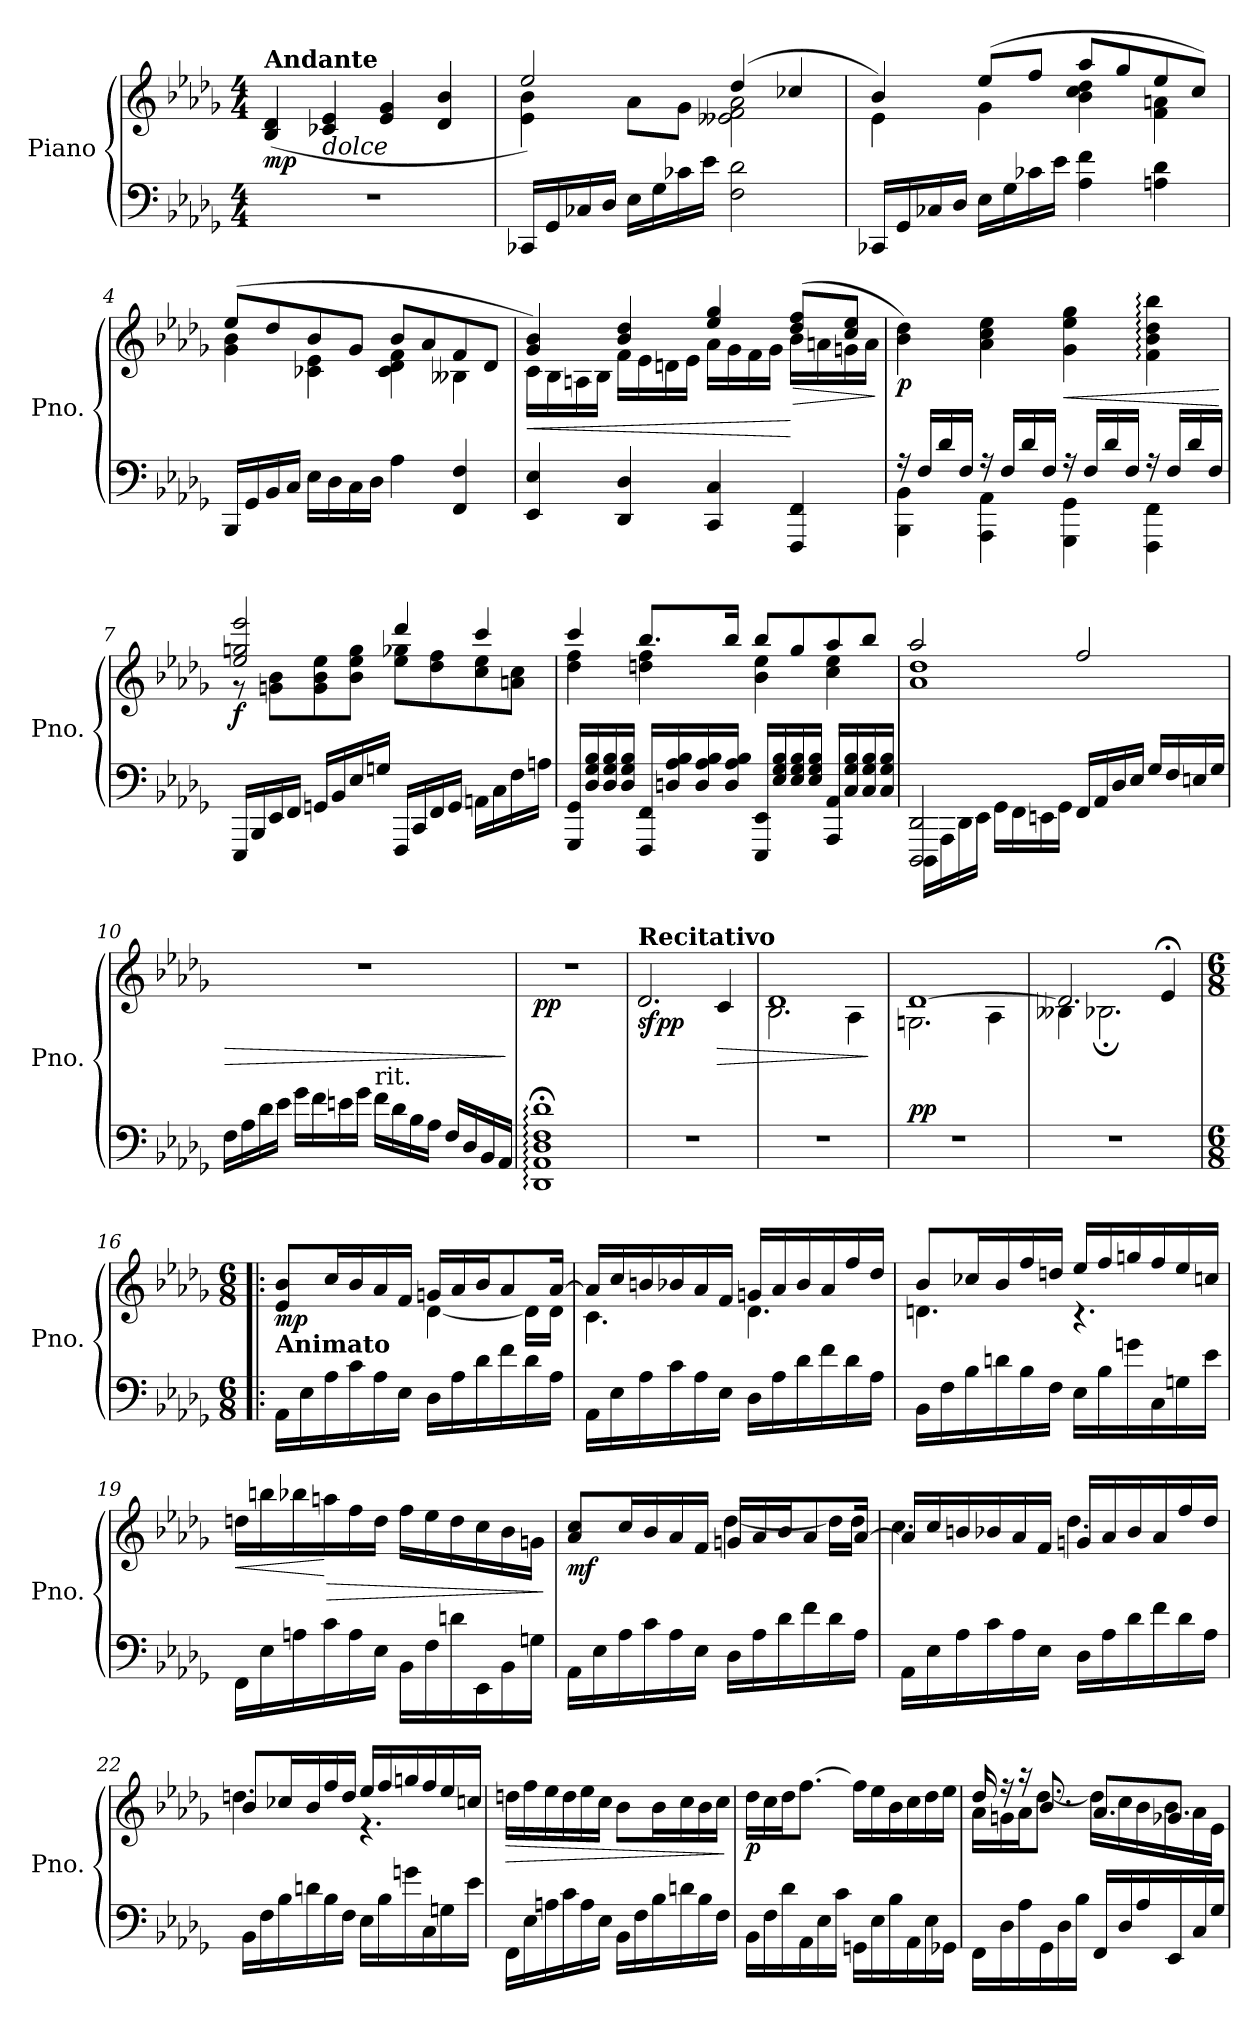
**kern	**kern	**dynam
*part1	*part1	*part1
*staff2	*staff1	*staff1/2
*I"Piano	*	*
*I'Pno.	*	*
*clefF4	*clefG2	*
*k[b-e-a-d-g-]	*k[b-e-a-d-g-]	*
*M4/4	*M4/4	*
*MM55	*MM55	*
=1	=1	=1
!	!LO:TX:a:B:t=Andante	!
!	!	!LO:DY:b
1r	(4B-/ 4d-/	mp
!	!LO:TX:b:i:t=dolce	!
.	4c-X/ 4e-/	.
.	4e-/ 4g-/	.
.	4d-/ 4b-/	.
=2	=2	=2
*	*^	*
16CC-X/LL	2ee-/)	4e-\ 4b-\	.
16GG-/	.	.	.
16C-X/	.	.	.
16D-/JJ	.	.	.
16E-\LL	.	8a-\L	.
16G-\	.	.	.
16c-X\	.	8g-\J	.
16e-\JJ	.	.	.
2F\ 2d-\	(4dd-/	2e--X\ 2f\ 2a-\	.
.	4cc-X/	.	.
=3	=3	=3	=3
16CC-X/LL	4b-/)	4e-\	.
16GG-/	.	.	.
16C-X/	.	.	.
16D-/JJ	.	.	.
16E-\LL	(8ee-/L	4g-\	.
16G-\	.	.	.
16c-X\	8ff/J	.	.
16e-\JJ	.	.	.
4A-\ 4f\	8aa-/L	4b-\ 4cc\ 4dd-\	.
.	8gg-/	.	.
4An\ 4d-\	8ee-/	4f\ 4an\	.
.	8cc/J)	.	.
!!LO:LB:g=z	!!
=4	=4	=4	=4
16BBB-/LL	(8ee-/L	4g-\ 4b-\	.
16GG-/	.	.	.
16BB-/	8dd-/	.	.
16C/JJ	.	.	.
16E-\LL	8b-/	4c-X\ 4e-\	.
16D-\	.	.	.
16C\	8g-/J	.	.
16D-\JJ	.	.	.
4A-\	8b-/L	4c-\ 4d-\ 4f\	.
.	8a-/	.	.
4FF/ 4F/	8f/	4B--X\	.
.	8d-/J	.	.
=5	=5	=5	=5
!	!	!	!LO:HP:b
4EE-/ 4E-/	4g-/ 4b-/)	16c\LL	<
.	.	16B-\	.
.	.	16An\	.
.	.	16B-\JJ	.
4DD-/ 4D-/	4b-/ 4dd-/	16f\LL	.
.	.	16e-\	.
.	.	16dn\	.
.	.	16e-\JJ	.
4CC/ 4C/	4ee-/ 4gg-/	16a-\LL	.
.	.	16g-\	.
.	.	16f\	.
.	.	16g-\JJ	.
!	!	!	!LO:HP:n=1:b
4FFF/ 4FF/	(8dd-/ 8ff/L	16b-\LL	[ >
.	.	16an\	.
.	8cc/ 8ee-/J	16gn\	.
.	.	16a\JJ	.
*	*v	*v	*
.	.	]
!!LO:LB:g=z
=6	=6	=6
*^	*	*
!	!	!	!LO:DY:b
16r	4BBB-\ 4BB-\	4b-\ 4dd-\)	p
16F/LL	.	.	.
16d-/	.	.	.
16F/JJ	.	.	.
16r	4AAA-\ 4AA-\	4a-\ 4cc\ 4ee-\	.
16F/LL	.	.	.
16d-/	.	.	.
16F/JJ	.	.	.
!	!	!	!LO:HP:b
16r	4GGG-\ 4GG-\	4g-\ 4ee-\ 4gg-\	<
16F/LL	.	.	.
16d-/	.	.	.
16F/JJ	.	.	.
16r	4FFF\ 4FF\	4f\: 4b-\: 4dd-\: 4bb-\:	.
16F/LL	.	.	.
16d-/	.	.	.
16F/JJ	.	.	.
*v	*v	*	*
.	.	[
=7	=7	=7
*	*^	*
!	!	!	!LO:DY:b
16EEE-/LL	2ee-/ 2ggn/ 2eee-/	8r	f
16BBB-/	.	.	.
16EE-/	.	8gn\ 8b-\L	.
16FF/JJ	.	.	.
16GGn/LL	.	8g\ 8b-\ 8ee-\	.
16BB-/	.	.	.
16E-/	.	8b-\ 8ee-\ 8gg\J	.
16Gn/JJ	.	.	.
16FFF/LL	4ddd-/	8ee-\ 8gg-X\L	.
16CC/	.	.	.
16FF/	.	8dd-\ 8ff\	.
16GG/JJ	.	.	.
16AAn\LL	4ccc/	8cc\ 8ee-\	.
16C\	.	.	.
16F\	.	8an\ 8cc\J	.
16An\JJ	.	.	.
!!LO:LB:g=z	!!
=8	=8	=8	=8
16GGG-/ 16GG-/LL	4ccc/	4dd-\ 4ff\	.
16D-/ 16G-/ 16B-/	.	.	.
16D-/ 16G-/ 16B-/	.	.	.
16D-/ 16G-/ 16B-/JJ	.	.	.
16FFF/ 16FF/LL	8.bb-/L	4ddn\ 4ff\	.
16Dn/ 16A-/ 16B-/	.	.	.
16D/ 16A-/ 16B-/	.	.	.
16D/ 16A-/ 16B-/JJ	16bb-/Jk	.	.
16EEE-/ 16EE-/LL	8bb-/L	4b-\ 4ee-\	.
16E-/ 16G-/ 16B-/	.	.	.
16E-/ 16G-/ 16B-/	8gg-/	.	.
16E-/ 16G-/ 16B-/JJ	.	.	.
16AAA-/ 16AA-/LL	8aa-/	4cc\ 4ee-\	.
16C/ 16G-/ 16B-/	.	.	.
16C/ 16G-/ 16B-/	8bb-/J	.	.
16C/ 16G-/ 16B-/JJ	.	.	.
=9	=9	=9	=9
*^	*	*	*
2DDD-/ 2DD-/	16DDD-\LL	2aa-/	1a- 1dd-	.
.	16AAA-\	.	.	.
.	16DD-\	.	.	.
.	16EE-\JJ	.	.	.
.	16GG-\LL	.	.	.
.	16FF\	.	.	.
.	16EEn\	.	.	.
.	16GG-\JJ	.	.	.
16FF/LL	2ryy	2ff/	.	.
16AA-/	.	.	.	.
16D-/	.	.	.	.
16E-/JJ	.	.	.	.
16G-/LL	.	.	.	.
16F/	.	.	.	.
16En/	.	.	.	.
16G-/JJ	.	.	.	.
*v	*v	*	*	*
*	*v	*v	*
!!LO:LB:g=z
=10	=10	=10
!	!	!LO:HP:b
16F\LL	1r	>
16A-\	.	.
16d-\	.	.
16e-\JJ	.	.
16g-\LL	.	.
16f\	.	.
16en\	.	.
16g-\JJ	.	.
!LO:TX:a:t=rit.	!	!
16f\LL	.	.
16d-\	.	.
16B-\	.	.
16A-\JJ	.	.
16F/LL	.	.
16D-/	.	.
16BB-/	.	.
16AA-/JJ	.	.
.	.	]
=11	=11	=11
!	!	!LO:DY:b
1DD-;<: 1AA-;<: 1D-;<: 1F;<: 1d-;<:	1r	pp
=12	=12	=12
*	*MM75	*
!	!LO:TX:a:B:t=Recitativo	!
!	!	!LO:DY:b
!	!	!LO:DY:n=1:b
1r	2.d-/	sfp p
!	!	!LO:HP:b
.	4c/	>
=13	=13	=13
*	*^	*
1r	1d-	2.B-\	.
.	.	4A-\	.
*	*v	*v	*
.	.	]
=14	=14	=14
*	*^	*
!	!	!	!LO:DY:a=2
1r	[1d-	2.Gn\	pp
.	.	4A-\	.
=15	=15	=15	=15
1r	2.d-/]	4B--X\	.
.	.	2.B-X;\	.
.	4e-;</	.	.
!!LO:PB:g=z	!!
=16!|:	=16!|:	=16!|:	=16!|:
*M6/8	*M6/8	*	*
*	*MM123	*	*
!LO:TX:a:B:t=Animato	!	!	!
!	!	!	!LO:DY:b
16AA-\LL	8e-/ 8b-/L	4.ryy	mp
16E-\	.	.	.
16A-\	16cc/L	.	.
16c\	16b-/	.	.
16A-\	16a-/	.	.
16E-\JJ	16f/JJ	.	.
16D-\LL	16gn/LL	[4d-\	.
16A-\	16a-/	.	.
16d-\	16b-/J	.	.
16f\	8a-/	.	.
16d-\	.	16d-\LL]	.
16A-\JJ	[16a-/Jk	16d-\JJ	.
=17	=17	=17	=17
16AA-\LL	16a-/LL]	4.c\	.
16E-\	16cc/	.	.
16A-\	16bn/	.	.
16c\	16b-X/	.	.
16A-\	16a-/	.	.
16E-\JJ	16f/JJ	.	.
16D-\LL	16gn/LL	4.d-\	.
16A-\	16a-/	.	.
16d-\	16b-/	.	.
16f\	16a-/	.	.
16d-\	16ff/	.	.
16A-\JJ	16dd-/JJ	.	.
!!LO:LB:g=z	!!
=18	=18	=18	=18
16BB-\LL	8b-/L	4.dn\	.
16F\	.	.	.
16B-\	16cc-X/L	.	.
16dn\	16b-/	.	.
16B-\	16ff/	.	.
16F\JJ	16ddn/JJ	.	.
16E-\LL	16ee-/LL	4.r	.
16B-\	16ff/	.	.
16gn\	16ggn/	.	.
16C\	16ff/	.	.
16Gn\	16ee-/	.	.
16e-\JJ	16ccn/JJ	.	.
*	*v	*v	*
=19	=19	=19
!	!	!LO:HP:b
16FF\LL	16ddn\LL	<
16E-\	16bbn\	.
16An\	16bb-X\	.
!	!	!LO:HP:n=1:b
16c\	16aan\	[ >
16A\	16ff\	.
16E-\JJ	16dd\JJ	.
16BB-\LL	16ff\LL	.
16F\	16ee-\	.
16dn\	16dd\	.
16EE-\	16cc\	.
16BB-\	16b-\	.
16Gn\JJ	16gn\JJ	.
.	.	]
!!LO:LB:g=z
=20	=20	=20
*	*^	*
!	!	!	!LO:DY:b
16AA-\LL	8a-/ 8cc/L	4.ryy	mf
16E-\	.	.	.
16A-\	16cc/L	.	.
16c\	16b-/	.	.
16A-\	16a-/	.	.
16E-\JJ	16f/JJ	.	.
16D-\LL	16gn/LL	[4dd-\	.
16A-\	16a-/	.	.
16d-\	16b-/J	.	.
16f\	8a-/	.	.
16d-\	.	16dd-\LL]	.
16A-\JJ	[16a-/Jk	16dd-\JJ	.
=21	=21	=21	=21
16AA-\LL	16a-/LL]	4.cc\	.
16E-\	16cc/	.	.
16A-\	16bn/	.	.
16c\	16b-X/	.	.
16A-\	16a-/	.	.
16E-\JJ	16f/JJ	.	.
16D-\LL	16gn/LL	4.dd-\	.
16A-\	16a-/	.	.
16d-\	16b-/	.	.
16f\	16a-/	.	.
16d-\	16ff/	.	.
16A-\JJ	16dd-/JJ	.	.
!!LO:LB:g=z	!!
=22	=22	=22	=22
16BB-\LL	8b-/L	4.ddn\	.
16F\	.	.	.
16B-\	16cc-X/L	.	.
16dn\	16b-/	.	.
16B-\	16ff/	.	.
16F\JJ	16dd/JJ	.	.
16E-\LL	16ee-/LL	4.r	.
16B-\	16ff/	.	.
16gn\	16ggn/	.	.
16C\	16ff/	.	.
16Gn\	16ee-/	.	.
16e-\JJ	16ccn/JJ	.	.
*	*v	*v	*
=23	=23	=23
!	!	!LO:HP:b
16FF\LL	16ddn\LL	>
16E-\	16ff\	.
16An\	16ee-\	.
16c\	16dd\	.
16A\	16ee-\	.
16E-\JJ	16cc\JJ	.
16BB-\LL	8b-\L	.
16F\	.	.
16B-\	16b-\L	.
16dn\	16cc\	.
16B-\	16b-\	.
16F\JJ	16cc\JJ	.
.	.	]
=24	=24	=24
!	!	!LO:DY:b
16BB-\LL	16dd-\LL	p
16F\	16cc\	.
16d-\	16dd-\J	.
16AA-\	[8.ff\J	.
16E-\	.	.
16c\JJ	.	.
16GGn\LL	16ff\LL]	.
16E-\	16ee-\	.
16B-\	16b-\	.
16AA-\	16cc\	.
16E-\	16dd-\	.
16GG-X\JJ	16ee-\JJ	.
!!LO:LB:g=z
=25	=25	=25
*	*^	*
16FF\LL	16dd-/	16a-\LL	.
16D-\	16r	16gn\	.
16A-\	16r	16a-\J	.
16GG-\	8.b-/	[8.dd-\J	.
16D-\	.	.	.
16B-\JJ	.	.	.
16FF/LL	8.a-/L	16dd-\LL]	.
16D-/	.	16cc\	.
16A-/	.	16b-\	.
16EE-/	8.g-X/J	16b-\	.
16C/	.	16a-\	.
16G-/JJ	.	16e-\JJ	.
*	*v	*v	*
=	=	=
*-	*-	*-
